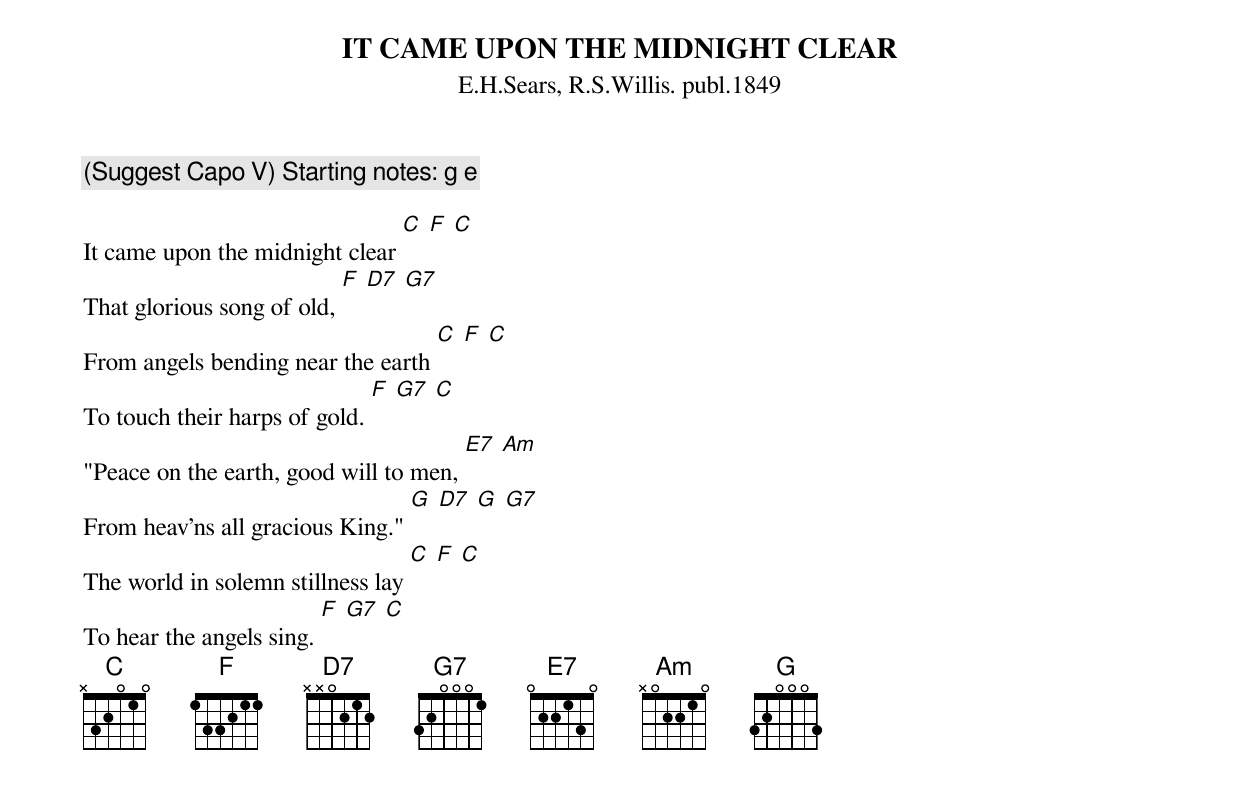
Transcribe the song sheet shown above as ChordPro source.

{t:IT CAME UPON THE MIDNIGHT CLEAR}
{st:E.H.Sears, R.S.Willis. publ.1849}
{c:(Suggest Capo V) Starting notes: g e}

It came upon the midnight clear [C] [F] [C]
That glorious song of old, [F] [D7] [G7]
From angels bending near the earth [C] [F] [C]
To touch their harps of gold. [F] [G7] [C]
"Peace on the earth, good will to men, [E7] [Am]
From heav'ns all gracious King." [G] [D7] [G] [G7]
The world in solemn stillness lay [C] [F] [C]
To hear the angels sing. [F] [G7] [C]
